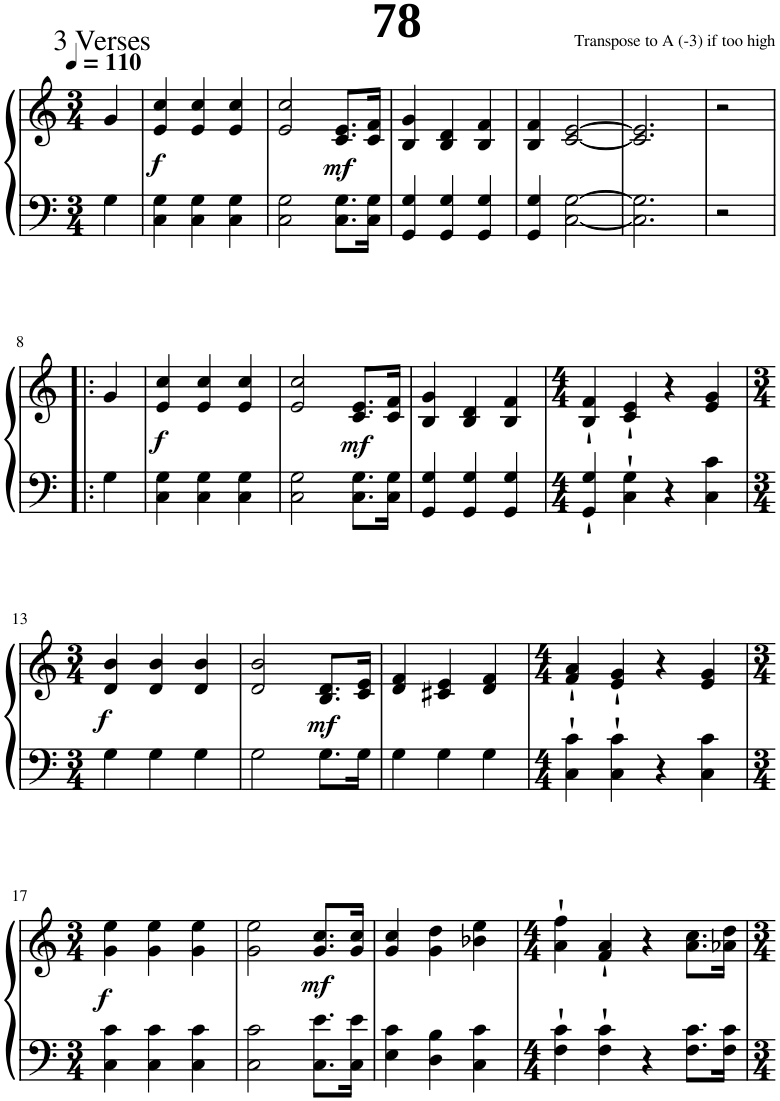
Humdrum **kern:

**kern	**kern	**dynam
*part1	*part1	*part1
*staff2	*staff1	*staff1/2
*I"Piano	*	*
*I'Pno.	*	*
*clefF4	*clefG2	*
*k[]	*k[]	*
*M3/4	*M3/4	*
*MM110	*MM110	*
=1	=1	=1
4G\	4g/	.
=2	=2	=2
!	!	!LO:DY:b
4C\ 4G\	4e/ 4cc/	f
4C\ 4G\	4e/ 4cc/	.
4C\ 4G\	4e/ 4cc/	.
=3	=3	=3
2C\ 2G\	2e/ 2cc/	.
!	!	!LO:DY:b
8.C\ 8.G\L	8.c/ 8.e/L	mf
16C\ 16G\Jk	16c/ 16f/Jk	.
=4	=4	=4
4GG/ 4G/	4B/ 4g/	.
4GG/ 4G/	4B/ 4d/	.
4GG/ 4G/	4B/ 4f/	.
=5	=5	=5
4GG/ 4G/	4B/ 4f/	.
[2C\ [2G\	[2c/ [2e/	.
=6	=6	=6
2.C\] 2.G\]	2.c/] 2.e/]	.
=7	=7	=7
2r	2r	.
!!LO:LB:g=z
=8!|:	=8!|:	=8!|:
4G\	4g/	.
=9	=9	=9
!	!	!LO:DY:b
4C\ 4G\	4e/ 4cc/	f
4C\ 4G\	4e/ 4cc/	.
4C\ 4G\	4e/ 4cc/	.
=10	=10	=10
2C\ 2G\	2e/ 2cc/	.
!	!	!LO:DY:b
8.C\ 8.G\L	8.c/ 8.e/L	mf
16C\ 16G\Jk	16c/ 16f/Jk	.
=11	=11	=11
4GG/ 4G/	4B/ 4g/	.
4GG/ 4G/	4B/ 4d/	.
4GG/ 4G/	4B/ 4f/	.
=12	=12	=12
*M4/4	*M4/4	*
4GG/` 4G/`	4B/` 4f/`	.
4C\` 4G\`	4c/` 4e/`	.
4r	4r	.
4C\ 4c\	4e/ 4g/	.
!!LO:LB:g=z
=13	=13	=13
*M3/4	*M3/4	*
!	!	!LO:DY:b
4G\	4d/ 4b/	f
4G\	4d/ 4b/	.
4G\	4d/ 4b/	.
=14	=14	=14
2G\	2d/ 2b/	.
!	!	!LO:DY:b
8.G\L	8.B/ 8.d/L	mf
16G\Jk	16c/ 16e/Jk	.
=15	=15	=15
4G\	4d/ 4f/	.
4G\	4c#X/ 4e/	.
4G\	4d/ 4f/	.
=16	=16	=16
*M4/4	*M4/4	*
4C\` 4c\`	4f/` 4a/`	.
4C\` 4c\`	4e/` 4g/`	.
4r	4r	.
4C\ 4c\	4e/ 4g/	.
!!LO:LB:g=z
=17	=17	=17
*M3/4	*M3/4	*
!	!	!LO:DY:b
4C\ 4c\	4g\ 4ee\	f
4C\ 4c\	4g\ 4ee\	.
4C\ 4c\	4g\ 4ee\	.
=18	=18	=18
2C\ 2c\	2g\ 2ee\	.
!	!	!LO:DY:b
8.C\ 8.e\L	8.g/ 8.cc/L	mf
16C\ 16e\Jk	16g/ 16cc/Jk	.
=19	=19	=19
4E\ 4c\	4g/ 4cc/	.
4D\ 4B\	4g\ 4dd\	.
4C\ 4c\	4b-X\ 4ee\	.
=20	=20	=20
*M4/4	*M4/4	*
4F\` 4c\`	4a\` 4ff\`	.
4F\` 4c\`	4f/` 4a/`	.
4r	4r	.
8.F\ 8.c\L	8.a\ 8.cc\L	.
16F\ 16c\Jk	16a-X\ 16dd\Jk	.
=	=	=
*-	*-	*-
